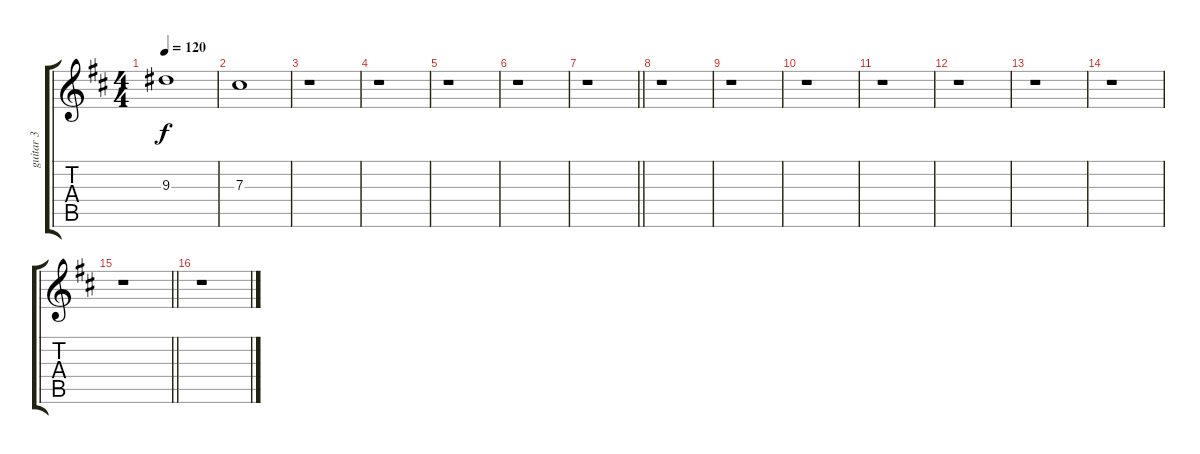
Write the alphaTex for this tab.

\track ("guitar 3" "guitar 3") {instrument overdrivenguitar}
\staff {score tabs}
\tuning (Eb4 Bb3 Gb3 Db3 Ab2 Eb2) {hide}
\ts (4 4)
\tempo 120
\clef g2
\ks bminor
9.3.1{dy f} |
7.3.1 |
r.1 |
r.1 |
r.1 |
r.1 |
\barLineRight lightlight
r.1 |
r.1 |
r.1 |
r.1 |
r.1 |
r.1 |
r.1 |
r.1 |
\barLineRight lightlight
r.1 |
r.1
